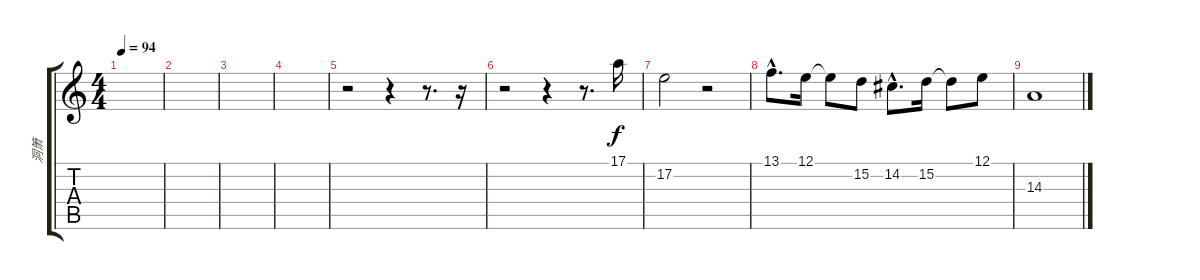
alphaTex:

\track ("洞箫" "洞箫") {instrument reedorgan}
\staff {score tabs}
\tuning (E4 B3 G3 D3 A2 E2) {hide}
\ts (4 4)
\tempo 94
\clef g2
\ks c
|
|
|
|
r.2 r.4 r.8{d} r.16 |
r.2 r.4 r.8{d} 17.1.16 |
17.2.2 r.2 |
13.1{hac}.8{d} 12.1.16 12.1{t}.8 15.2.8 14.2{hac}.8{d} 15.2.16 15.2{t}.8 12.1.8 |
14.3.1
